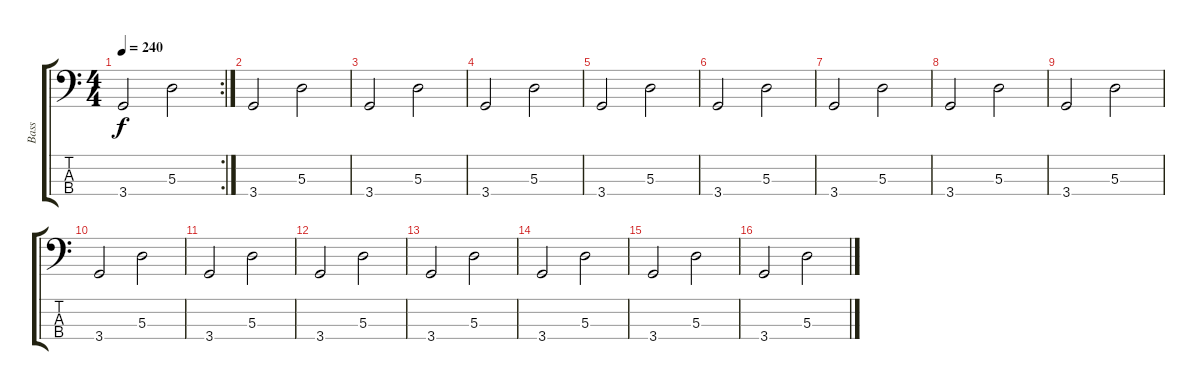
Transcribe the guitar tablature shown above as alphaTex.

\track ("Bass" "Bass") {instrument electricbassfinger}
\staff {score tabs}
\tuning (G2 D2 A1 E1) {hide}
\rc 2
\ts (4 4)
\tempo 240
\clef f4
\ks c
3.4.2{dy f} 5.3.2 |
3.4.2 5.3.2 |
3.4.2 5.3.2 |
3.4.2 5.3.2 |
3.4.2 5.3.2 |
3.4.2 5.3.2 |
3.4.2 5.3.2 |
3.4.2 5.3.2 |
3.4.2 5.3.2 |
3.4.2 5.3.2 |
3.4.2 5.3.2 |
3.4.2 5.3.2 |
3.4.2 5.3.2 |
3.4.2 5.3.2 |
3.4.2 5.3.2 |
3.4.2 5.3.2
